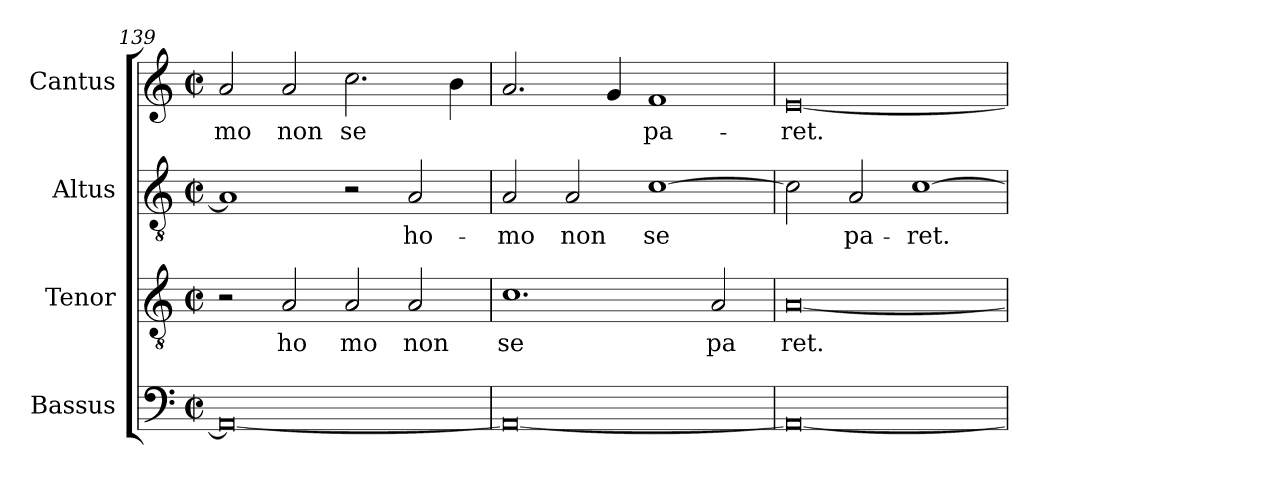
**kern	**text	**kern	**text	**kern	**text	**kern	**text
*part4	*part4	*part3	*part3	*part2	*part2	*part1	*part1
*staff4	*staff4	*staff3	*staff3	*staff2	*staff2	*staff1	*staff1
*I"Bassus	*	*I"Tenor	*	*I"Altus	*	*I"Cantus	*
*clefF4	*	*clefGv2	*	*clefGv2	*	*clefG2	*
*k[]	*	*k[]	*	*k[]	*	*k[]	*
*C:	*	*C:	*	*C:	*	*C:	*
*M2/2	*	*M2/2	*	*M2/2	*	*M2/2	*
*met(c|)	*	*met(c|)	*	*met(c|)	*	*met(c|)	*
=139	=139	=139	=139	=139	=139	=139	=139
!	!LO:LY:b:cj	!	!	!	!LO:LY:b:cj	!	!LO:LY:b:cj
0AA_<	.	2r	.	1A]	.	2a/	-mo
!	!	!	!LO:LY:b:cj	!	!	!	!LO:LY:b:cj
.	.	2A/	ho	.	.	2a/	non
!	!	!	!LO:LY:b:cj	!	!	!	!LO:LY:b:cj
.	.	2A/	mo	2r	.	2.cc\	se-
!	!	!	!LO:LY:b:cj	!	!LO:LY:b:cj	!	!
.	.	2A/	non	2A/	ho-	.	.
!	!	!	!	!	!	!	!LO:LY:b:cj
.	.	.	.	.	.	4b\	--
=140	=140	=140	=140	=140	=140	=140	=140
!	!LO:LY:b:cj	!	!LO:LY:b:cj	!	!LO:LY:b:cj	!	!LO:LY:b:cj
0AA_<	.	1.c	se	2A/	-mo	2.a/	--
!	!	!	!	!	!LO:LY:b:cj	!	!
.	.	.	.	2A/	non	.	.
!	!	!	!	!	!	!	!LO:LY:b:cj
.	.	.	.	.	.	4g/	--
!	!	!	!	!	!LO:LY:b:cj	!	!LO:LY:b:cj
.	.	.	.	[>1c	se-	1f	-pa-
!	!	!	!LO:LY:b:cj	!	!	!	!
.	.	2A/	pa	.	.	.	.
=141	=141	=141	=141	=141	=141	=141	=141
!	!LO:LY:b:cj	!	!LO:LY:b:cj	!	!LO:LY:b:cj	!	!LO:LY:b:cj
0AA_<	.	[<0A	ret.	2c\]	--	[<0e	-ret.
!	!	!	!	!	!LO:LY:b:cj	!	!
.	.	.	.	2A/	-pa-	.	.
!	!	!	!	!	!LO:LY:b:cj	!	!
.	.	.	.	[>1c	-ret.	.	.
=	=	=	=	=	=	=	=
*-	*-	*-	*-	*-	*-	*-	*-
